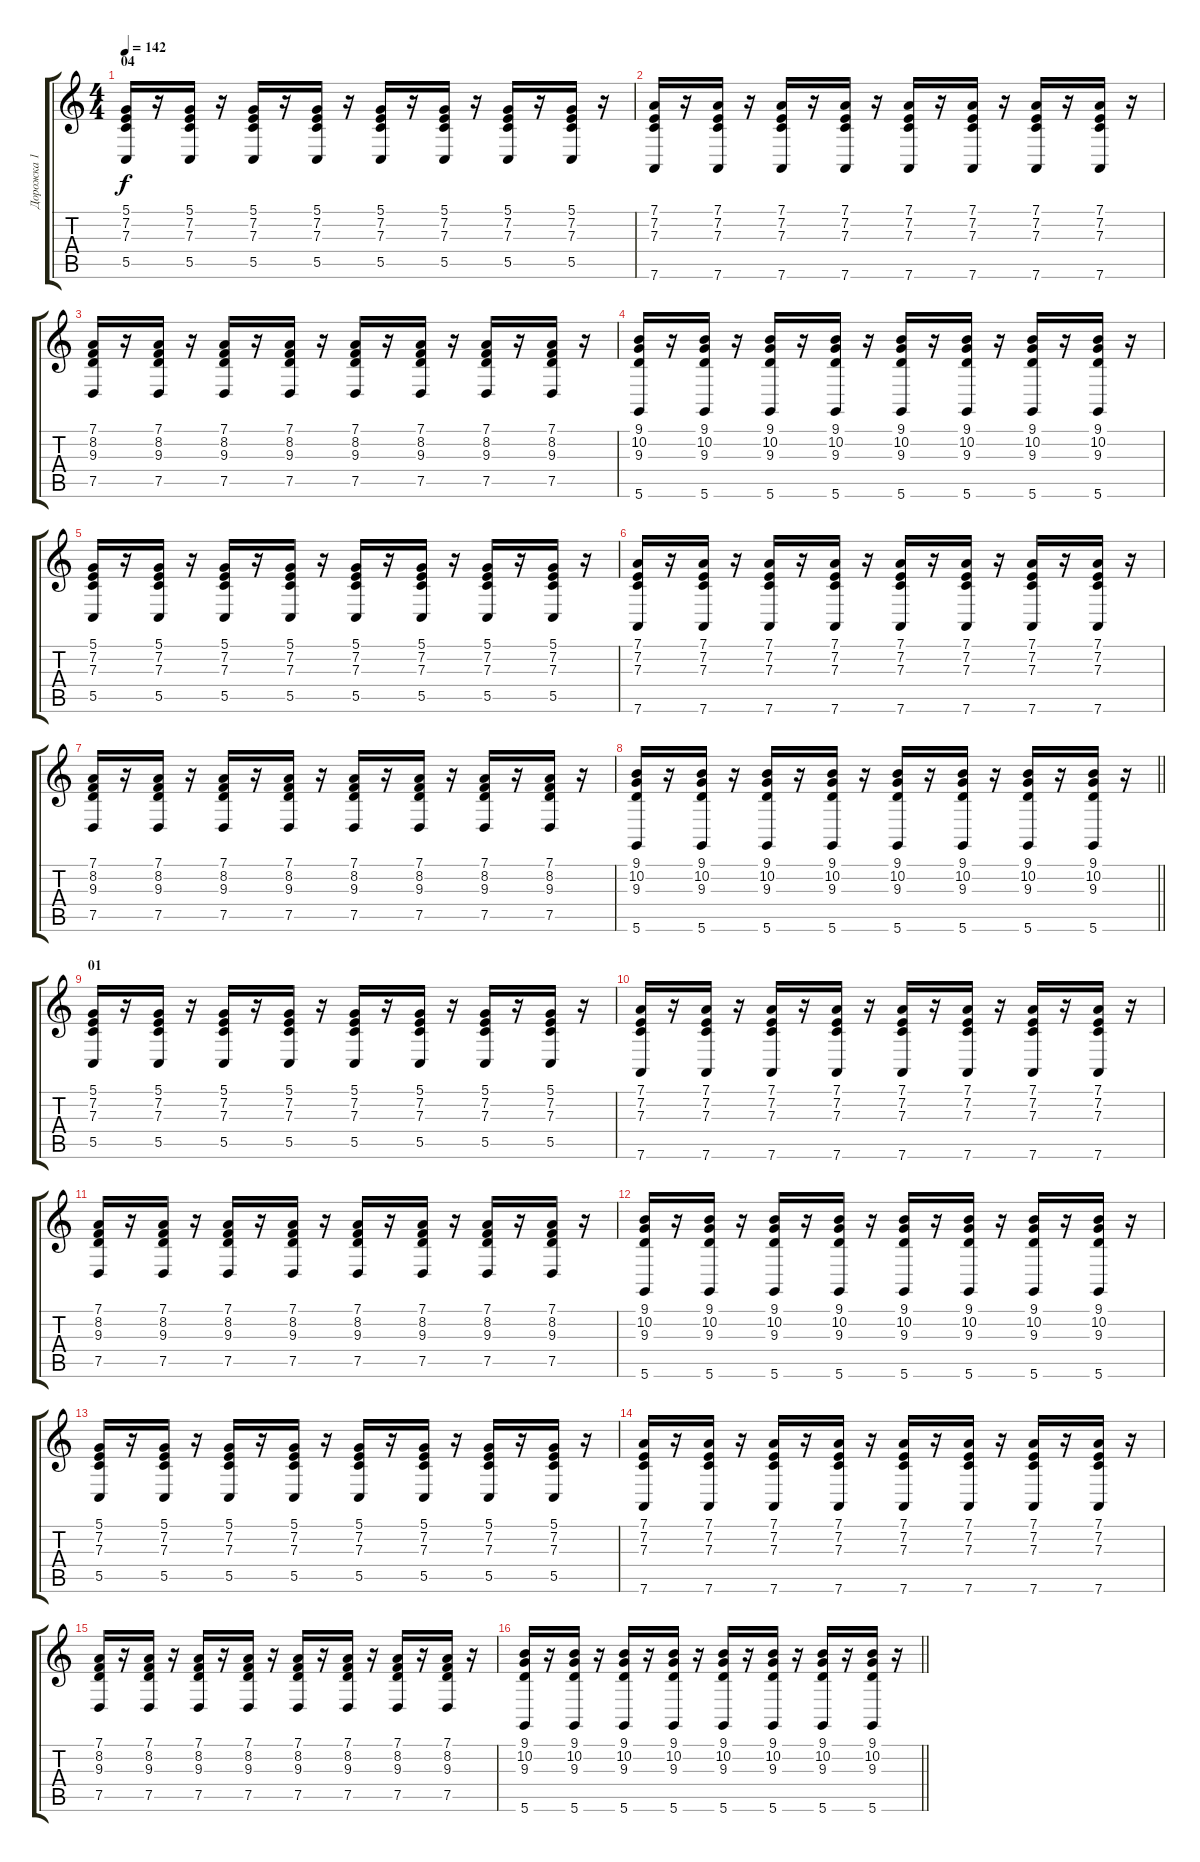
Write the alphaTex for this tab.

\track ("Дорожка 1" "Дорожка 1") {instrument churchorgan}
\staff {score tabs}
\tuning (D4 A3 F3 C3 G2 D2) {hide}
\ts (4 4)
\section ("" "04")
\tempo 142
\clef g2
\ks c
(5.1 7.2 7.3 5.5).16{dy f} r.16 (5.1 7.2 7.3 5.5).16 r.16 (5.1 7.2 7.3 5.5).16 r.16 (5.1 7.2 7.3 5.5).16 r.16 (5.1 7.2 7.3 5.5).16 r.16 (5.1 7.2 7.3 5.5).16 r.16 (5.1 7.2 7.3 5.5).16 r.16 (5.1 7.2 7.3 5.5).16 r.16 |
(7.1 7.2 7.3 7.6).16 r.16 (7.1 7.2 7.3 7.6).16 r.16 (7.1 7.2 7.3 7.6).16 r.16 (7.1 7.2 7.3 7.6).16 r.16 (7.1 7.2 7.3 7.6).16 r.16 (7.1 7.2 7.3 7.6).16 r.16 (7.1 7.2 7.3 7.6).16 r.16 (7.1 7.2 7.3 7.6).16 r.16 |
(7.1 8.2 9.3 7.5).16 r.16 (7.1 8.2 9.3 7.5).16 r.16 (7.1 8.2 9.3 7.5).16 r.16 (7.1 8.2 9.3 7.5).16 r.16 (7.1 8.2 9.3 7.5).16 r.16 (7.1 8.2 9.3 7.5).16 r.16 (7.1 8.2 9.3 7.5).16 r.16 (7.1 8.2 9.3 7.5).16 r.16 |
(9.1 10.2 9.3 5.6).16 r.16 (9.1 10.2 9.3 5.6).16 r.16 (9.1 10.2 9.3 5.6).16 r.16 (9.1 10.2 9.3 5.6).16 r.16 (9.1 10.2 9.3 5.6).16 r.16 (9.1 10.2 9.3 5.6).16 r.16 (9.1 10.2 9.3 5.6).16 r.16 (9.1 10.2 9.3 5.6).16 r.16 |
(5.1 7.2 7.3 5.5).16 r.16 (5.1 7.2 7.3 5.5).16 r.16 (5.1 7.2 7.3 5.5).16 r.16 (5.1 7.2 7.3 5.5).16 r.16 (5.1 7.2 7.3 5.5).16 r.16 (5.1 7.2 7.3 5.5).16 r.16 (5.1 7.2 7.3 5.5).16 r.16 (5.1 7.2 7.3 5.5).16 r.16 |
(7.1 7.2 7.3 7.6).16 r.16 (7.1 7.2 7.3 7.6).16 r.16 (7.1 7.2 7.3 7.6).16 r.16 (7.1 7.2 7.3 7.6).16 r.16 (7.1 7.2 7.3 7.6).16 r.16 (7.1 7.2 7.3 7.6).16 r.16 (7.1 7.2 7.3 7.6).16 r.16 (7.1 7.2 7.3 7.6).16 r.16 |
(7.1 8.2 9.3 7.5).16 r.16 (7.1 8.2 9.3 7.5).16 r.16 (7.1 8.2 9.3 7.5).16 r.16 (7.1 8.2 9.3 7.5).16 r.16 (7.1 8.2 9.3 7.5).16 r.16 (7.1 8.2 9.3 7.5).16 r.16 (7.1 8.2 9.3 7.5).16 r.16 (7.1 8.2 9.3 7.5).16 r.16 |
\barLineRight lightlight
(9.1 10.2 9.3 5.6).16 r.16 (9.1 10.2 9.3 5.6).16 r.16 (9.1 10.2 9.3 5.6).16 r.16 (9.1 10.2 9.3 5.6).16 r.16 (9.1 10.2 9.3 5.6).16 r.16 (9.1 10.2 9.3 5.6).16 r.16 (9.1 10.2 9.3 5.6).16 r.16 (9.1 10.2 9.3 5.6).16 r.16 |
\section ("" "01")
(5.1 7.2 7.3 5.5).16 r.16 (5.1 7.2 7.3 5.5).16 r.16 (5.1 7.2 7.3 5.5).16 r.16 (5.1 7.2 7.3 5.5).16 r.16 (5.1 7.2 7.3 5.5).16 r.16 (5.1 7.2 7.3 5.5).16 r.16 (5.1 7.2 7.3 5.5).16 r.16 (5.1 7.2 7.3 5.5).16 r.16 |
(7.1 7.2 7.3 7.6).16 r.16 (7.1 7.2 7.3 7.6).16 r.16 (7.1 7.2 7.3 7.6).16 r.16 (7.1 7.2 7.3 7.6).16 r.16 (7.1 7.2 7.3 7.6).16 r.16 (7.1 7.2 7.3 7.6).16 r.16 (7.1 7.2 7.3 7.6).16 r.16 (7.1 7.2 7.3 7.6).16 r.16 |
(7.1 8.2 9.3 7.5).16 r.16 (7.1 8.2 9.3 7.5).16 r.16 (7.1 8.2 9.3 7.5).16 r.16 (7.1 8.2 9.3 7.5).16 r.16 (7.1 8.2 9.3 7.5).16 r.16 (7.1 8.2 9.3 7.5).16 r.16 (7.1 8.2 9.3 7.5).16 r.16 (7.1 8.2 9.3 7.5).16 r.16 |
(9.1 10.2 9.3 5.6).16 r.16 (9.1 10.2 9.3 5.6).16 r.16 (9.1 10.2 9.3 5.6).16 r.16 (9.1 10.2 9.3 5.6).16 r.16 (9.1 10.2 9.3 5.6).16 r.16 (9.1 10.2 9.3 5.6).16 r.16 (9.1 10.2 9.3 5.6).16 r.16 (9.1 10.2 9.3 5.6).16 r.16 |
(5.1 7.2 7.3 5.5).16 r.16 (5.1 7.2 7.3 5.5).16 r.16 (5.1 7.2 7.3 5.5).16 r.16 (5.1 7.2 7.3 5.5).16 r.16 (5.1 7.2 7.3 5.5).16 r.16 (5.1 7.2 7.3 5.5).16 r.16 (5.1 7.2 7.3 5.5).16 r.16 (5.1 7.2 7.3 5.5).16 r.16 |
(7.1 7.2 7.3 7.6).16 r.16 (7.1 7.2 7.3 7.6).16 r.16 (7.1 7.2 7.3 7.6).16 r.16 (7.1 7.2 7.3 7.6).16 r.16 (7.1 7.2 7.3 7.6).16 r.16 (7.1 7.2 7.3 7.6).16 r.16 (7.1 7.2 7.3 7.6).16 r.16 (7.1 7.2 7.3 7.6).16 r.16 |
(7.1 8.2 9.3 7.5).16 r.16 (7.1 8.2 9.3 7.5).16 r.16 (7.1 8.2 9.3 7.5).16 r.16 (7.1 8.2 9.3 7.5).16 r.16 (7.1 8.2 9.3 7.5).16 r.16 (7.1 8.2 9.3 7.5).16 r.16 (7.1 8.2 9.3 7.5).16 r.16 (7.1 8.2 9.3 7.5).16 r.16 |
\barLineRight lightlight
(9.1 10.2 9.3 5.6).16 r.16 (9.1 10.2 9.3 5.6).16 r.16 (9.1 10.2 9.3 5.6).16 r.16 (9.1 10.2 9.3 5.6).16 r.16 (9.1 10.2 9.3 5.6).16 r.16 (9.1 10.2 9.3 5.6).16 r.16 (9.1 10.2 9.3 5.6).16 r.16 (9.1 10.2 9.3 5.6).16 r.16
